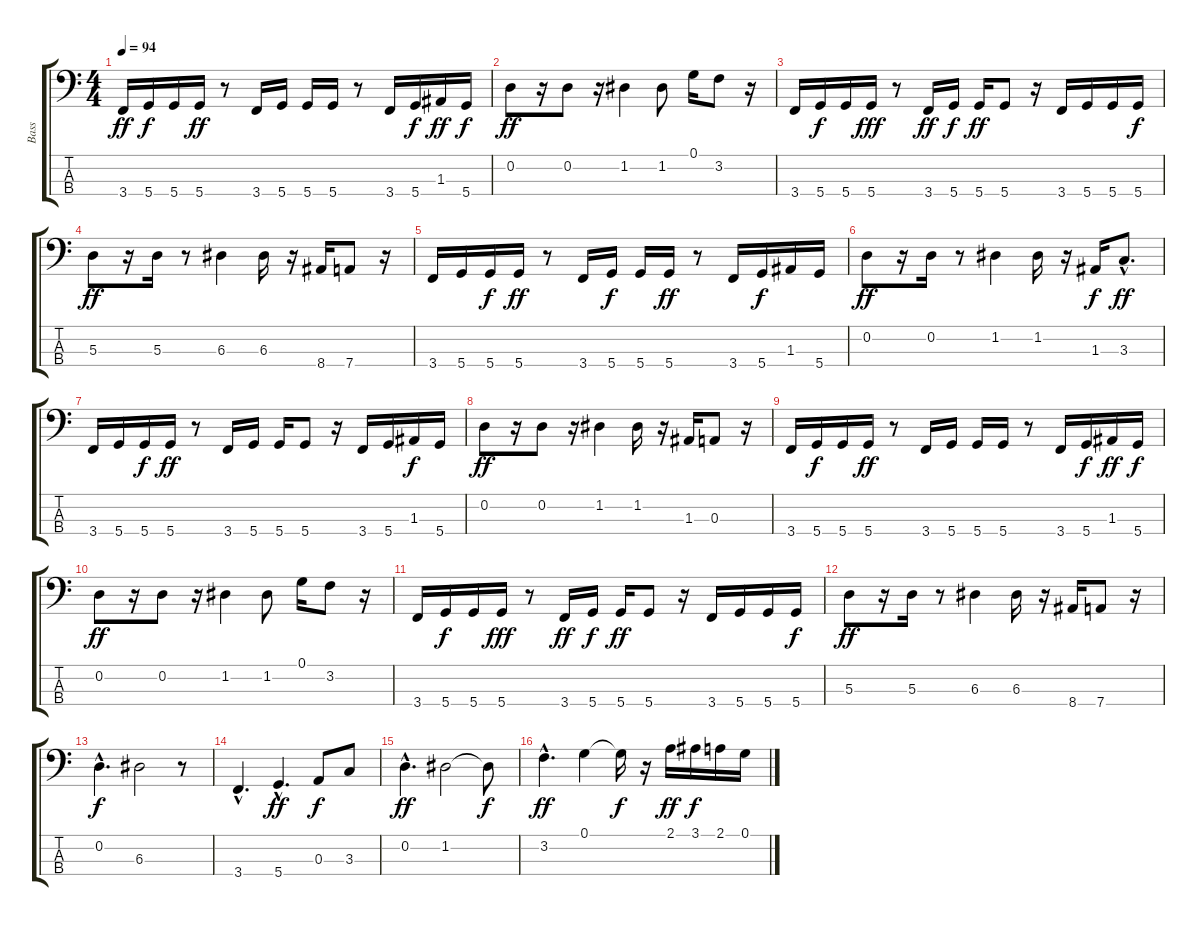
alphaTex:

\track ("Bass" "Bass") {instrument electricbassfinger}
\staff {score tabs}
\tuning (G2 D2 A1 D1) {hide}
\ts (4 4)
\tempo 94
\clef f4
\ks c
3.4.16{dy ff} 5.4.16{dy f} 5.4.16 5.4.16{dy ff} r.8 3.4.16 5.4.16 5.4.16 5.4.16 r.8 3.4.16 5.4.16{dy f} 1.3.16{dy ff} 5.4.16{dy f} |
0.2.8{dy ff} r.16 0.2.8 r.16 1.2.4 1.2.8 0.1.16 3.2.8 r.16 |
3.4.16 5.4.16{dy f} 5.4.16 5.4.16{dy fff} r.8 3.4.16{dy ff} 5.4.16{dy f} 5.4.16{dy ff} 5.4.8 r.16 3.4.16 5.4.16 5.4.16 5.4.16{dy f} |
5.3.8{dy ff} r.16 5.3.16 r.8 6.3.4 6.3.16 r.16 8.4.16 7.4.8 r.16 |
3.4.16 5.4.16 5.4.16{dy f} 5.4.16{dy ff} r.8 3.4.16 5.4.16{dy f} 5.4.16 5.4.16{dy ff} r.8 3.4.16 5.4.16{dy f} 1.3.16 5.4.16 |
0.2.8{dy ff} r.16 0.2.16 r.8 1.2.4 1.2.16 r.16 1.3.16{dy f} 3.3{hac}.8{d dy ff} |
3.4.16 5.4.16 5.4.16{dy f} 5.4.16{dy ff} r.8 3.4.16 5.4.16 5.4.16 5.4.8 r.16 3.4.16 5.4.16 1.3.16{dy f} 5.4.16 |
0.2.8{dy ff} r.16 0.2.8 r.16 1.2.4 1.2.16 r.16 1.3.16 0.3.8 r.16 |
3.4.16 5.4.16{dy f} 5.4.16 5.4.16{dy ff} r.8 3.4.16 5.4.16 5.4.16 5.4.16 r.8 3.4.16 5.4.16{dy f} 1.3.16{dy ff} 5.4.16{dy f} |
0.2.8{dy ff} r.16 0.2.8 r.16 1.2.4 1.2.8 0.1.16 3.2.8 r.16 |
3.4.16 5.4.16{dy f} 5.4.16 5.4.16{dy fff} r.8 3.4.16{dy ff} 5.4.16{dy f} 5.4.16{dy ff} 5.4.8 r.16 3.4.16 5.4.16 5.4.16 5.4.16{dy f} |
5.3.8{dy ff} r.16 5.3.16 r.8 6.3.4 6.3.16 r.16 8.4.16 7.4.8 r.16 |
0.2{hac}.4{d dy f} 6.3.2 r.8 |
3.4{hac}.4{d} 5.4{hac}.4{d dy ff} 0.3.8{dy f} 3.3.8 |
0.2{hac}.4{d dy ff} 1.2.2 1.2{t}.8{dy f} |
3.2{hac}.4{d dy ff} 0.1.4 0.1{t}.16{dy f} r.16 2.1.16{dy ff} 3.1.16{dy f} 2.1.16 0.1.16
